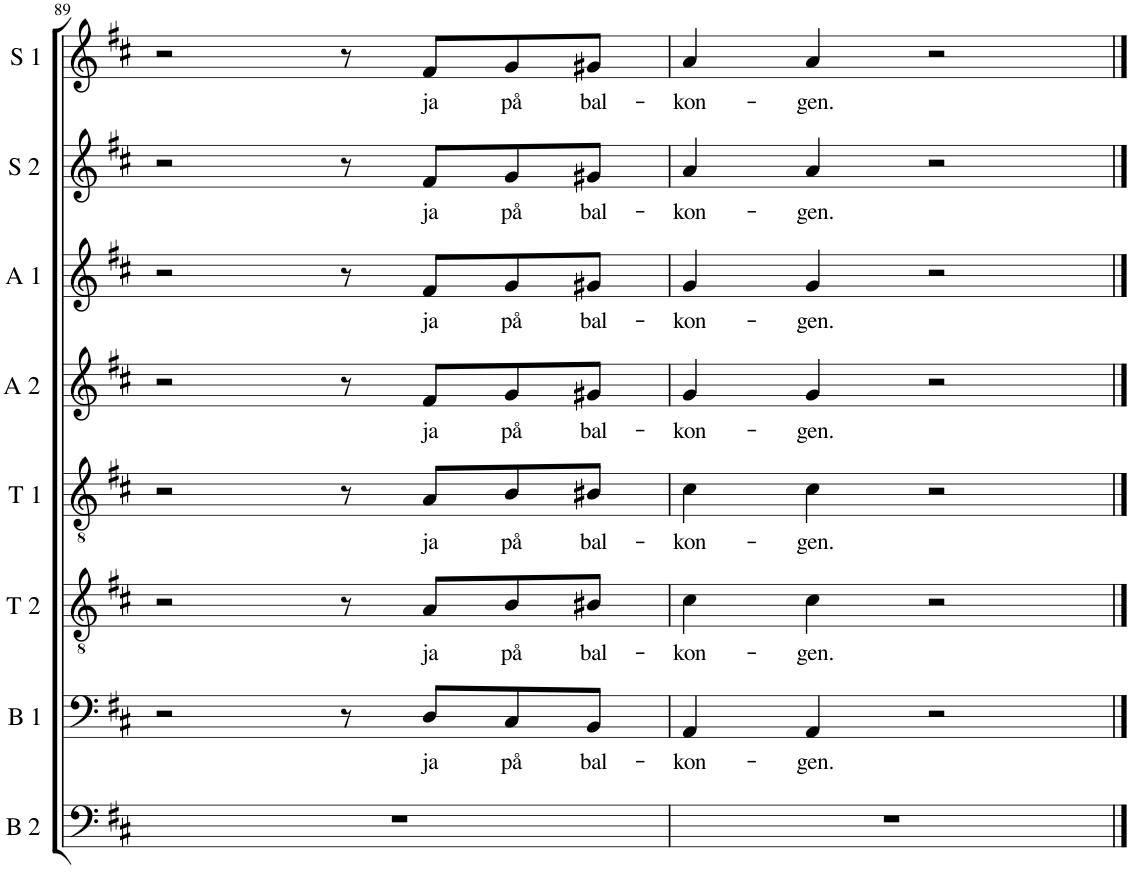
**kern	**kern	**text	**kern	**text	**kern	**text	**kern	**text	**kern	**text	**kern	**text	**kern	**text
*part8	*part7	*part7	*part6	*part6	*part5	*part5	*part4	*part4	*part3	*part3	*part2	*part2	*part1	*part1
*staff8	*staff7	*staff7	*staff6	*staff6	*staff5	*staff5	*staff4	*staff4	*staff3	*staff3	*staff2	*staff2	*staff1	*staff1
*I"Bass 2	*I"Bass 1	*	*I"Tenor 2	*	*I"Tenor 1	*	*I"Alt 2	*	*I"Alt 1	*	*I"Sopran 2	*	*I"Sopran 1	*
*I'B 2	*I'B 1	*	*I'T 2	*	*I'T 1	*	*I'A 2	*	*I'A 1	*	*I'S 2	*	*I'S 1	*
!!LO:PB:g=z
*clefF4	*clefF4	*	*clefGv2	*	*clefGv2	*	*clefG2	*	*clefG2	*	*clefG2	*	*clefG2	*
*k[f#c#]	*k[f#c#]	*	*k[f#c#]	*	*k[f#c#]	*	*k[f#c#]	*	*k[f#c#]	*	*k[f#c#]	*	*k[f#c#]	*
*M4/4	*M4/4	*	*M4/4	*	*M4/4	*	*M4/4	*	*M4/4	*	*M4/4	*	*M4/4	*
=89	=89	=89	=89	=89	=89	=89	=89	=89	=89	=89	=89	=89	=89	=89
1r	2r	.	2r	.	2r	.	2r	.	2r	.	2r	.	2r	.
.	8r	.	8r	.	8r	.	8r	.	8r	.	8r	.	8r	.
!	!	!LO:LY:b	!	!LO:LY:b	!	!LO:LY:b	!	!LO:LY:b	!	!LO:LY:b	!	!LO:LY:b	!	!LO:LY:b
.	8D/L	ja	8A/L	ja	8A/L	ja	8f#/L	ja	8f#/L	ja	8f#/L	ja	8f#/L	ja
!	!	!LO:LY:b	!	!LO:LY:b	!	!LO:LY:b	!	!LO:LY:b	!	!LO:LY:b	!	!LO:LY:b	!	!LO:LY:b
.	8C#/	på	8B/	på	8B/	på	8g/	på	8g/	på	8g/	på	8g/	på
!	!	!LO:LY:b	!	!LO:LY:b	!	!LO:LY:b	!	!LO:LY:b	!	!LO:LY:b	!	!LO:LY:b	!	!LO:LY:b
.	8BB/J	bal-	8B#X/J	bal-	8B#X/J	bal-	8g#X/J	bal-	8g#X/J	bal-	8g#X/J	bal-	8g#X/J	bal-
=90	=90	=90	=90	=90	=90	=90	=90	=90	=90	=90	=90	=90	=90	=90
!	!	!LO:LY:b	!	!LO:LY:b	!	!LO:LY:b	!	!LO:LY:b	!	!LO:LY:b	!	!LO:LY:b	!	!LO:LY:b
1r	4AA/	-kon-	4c#\	-kon-	4c#\	-kon-	4g/	-kon-	4g/	-kon-	4a/	-kon-	4a/	-kon-
!	!	!LO:LY:b	!	!LO:LY:b	!	!LO:LY:b	!	!LO:LY:b	!	!LO:LY:b	!	!LO:LY:b	!	!LO:LY:b
.	4AA/	-gen.	4c#\	-gen.	4c#\	-gen.	4g/	-gen.	4g/	-gen.	4a/	-gen.	4a/	-gen.
.	2r	.	2r	.	2r	.	2r	.	2r	.	2r	.	2r	.
==	==	==	==	==	==	==	==	==	==	==	==	==	==	==
*-	*-	*-	*-	*-	*-	*-	*-	*-	*-	*-	*-	*-	*-	*-
